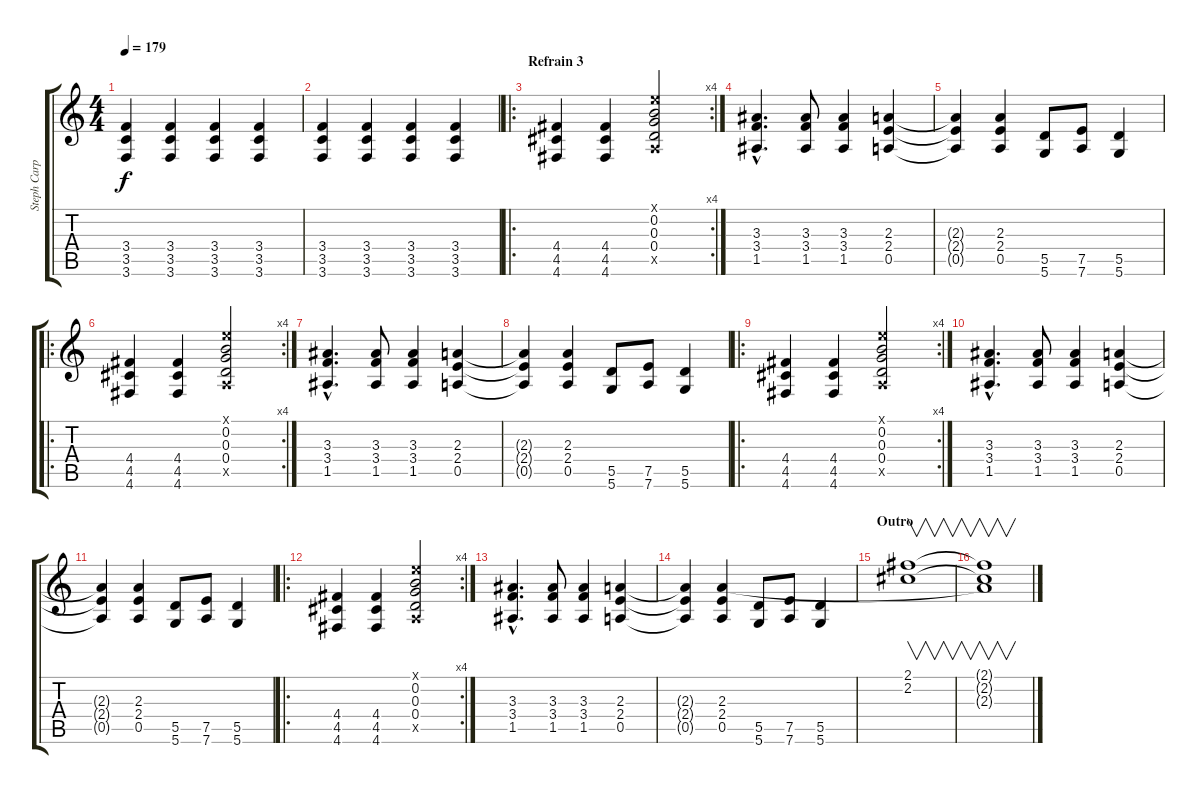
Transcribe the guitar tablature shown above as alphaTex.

\track ("Steph Carpenter [guitar]" "Steph Carp") {instrument overdrivenguitar}
\staff {score tabs}
\tuning (E4 B3 G3 D3 A2 D2) {hide}
\ts (4 4)
\tempo 179
\clef g2
\ks c
(3.4 3.5 3.6).4{dy f} (3.4 3.5 3.6).4 (3.4 3.5 3.6).4 (3.4 3.5 3.6).4 |
(3.4 3.5 3.6).4 (3.4 3.5 3.6).4 (3.4 3.5 3.6).4 (3.4 3.5 3.6).4 |
\ro
\rc 4
\section ("" "Refrain 3")
(4.4 4.5 4.6).4{volume 16 instrument overdrivenguitar} (4.4 4.5 4.6).4 (0.1{x} 0.2 0.3 0.4 0.5{x}).2 |
(3.3{hac} 3.4{hac} 1.5{hac}).4{d} (3.3 3.4 1.5).8 (3.3 3.4 1.5).4 (2.3 2.4 0.5).4 |
(2.3{t} 2.4{t} 0.5{t}).4 (2.3 2.4 0.5).4 (5.5 5.6).8 (7.5 7.6).8 (5.5 5.6).4 |
\ro
\rc 4
(4.4 4.5 4.6).4 (4.4 4.5 4.6).4 (0.1{x} 0.2 0.3 0.4 0.5{x}).2 |
(3.3{hac} 3.4{hac} 1.5{hac}).4{d} (3.3 3.4 1.5).8 (3.3 3.4 1.5).4 (2.3 2.4 0.5).4 |
(2.3{t} 2.4{t} 0.5{t}).4 (2.3 2.4 0.5).4 (5.5 5.6).8 (7.5 7.6).8 (5.5 5.6).4 |
\ro
\rc 4
(4.4 4.5 4.6).4 (4.4 4.5 4.6).4 (0.1{x} 0.2 0.3 0.4 0.5{x}).2 |
(3.3{hac} 3.4{hac} 1.5{hac}).4{d} (3.3 3.4 1.5).8 (3.3 3.4 1.5).4 (2.3 2.4 0.5).4 |
(2.3{t} 2.4{t} 0.5{t}).4 (2.3 2.4 0.5).4 (5.5 5.6).8 (7.5 7.6).8 (5.5 5.6).4 |
\ro
\rc 4
(4.4 4.5 4.6).4 (4.4 4.5 4.6).4 (0.1{x} 0.2 0.3 0.4 0.5{x}).2 |
(3.3{hac} 3.4{hac} 1.5{hac}).4{d} (3.3 3.4 1.5).8 (3.3 3.4 1.5).4 (2.3 2.4 0.5).4 |
(2.3{t} 2.4{t} 0.5{t}).4 (2.3 2.4 0.5).4 (5.5 5.6).8 (7.5 7.6).8 (5.5 5.6).4 |
\section ("" "Outro")
(2.1 2.2).1{v} |
(2.1{t} 2.2{t} 2.3{t}).1{v}
